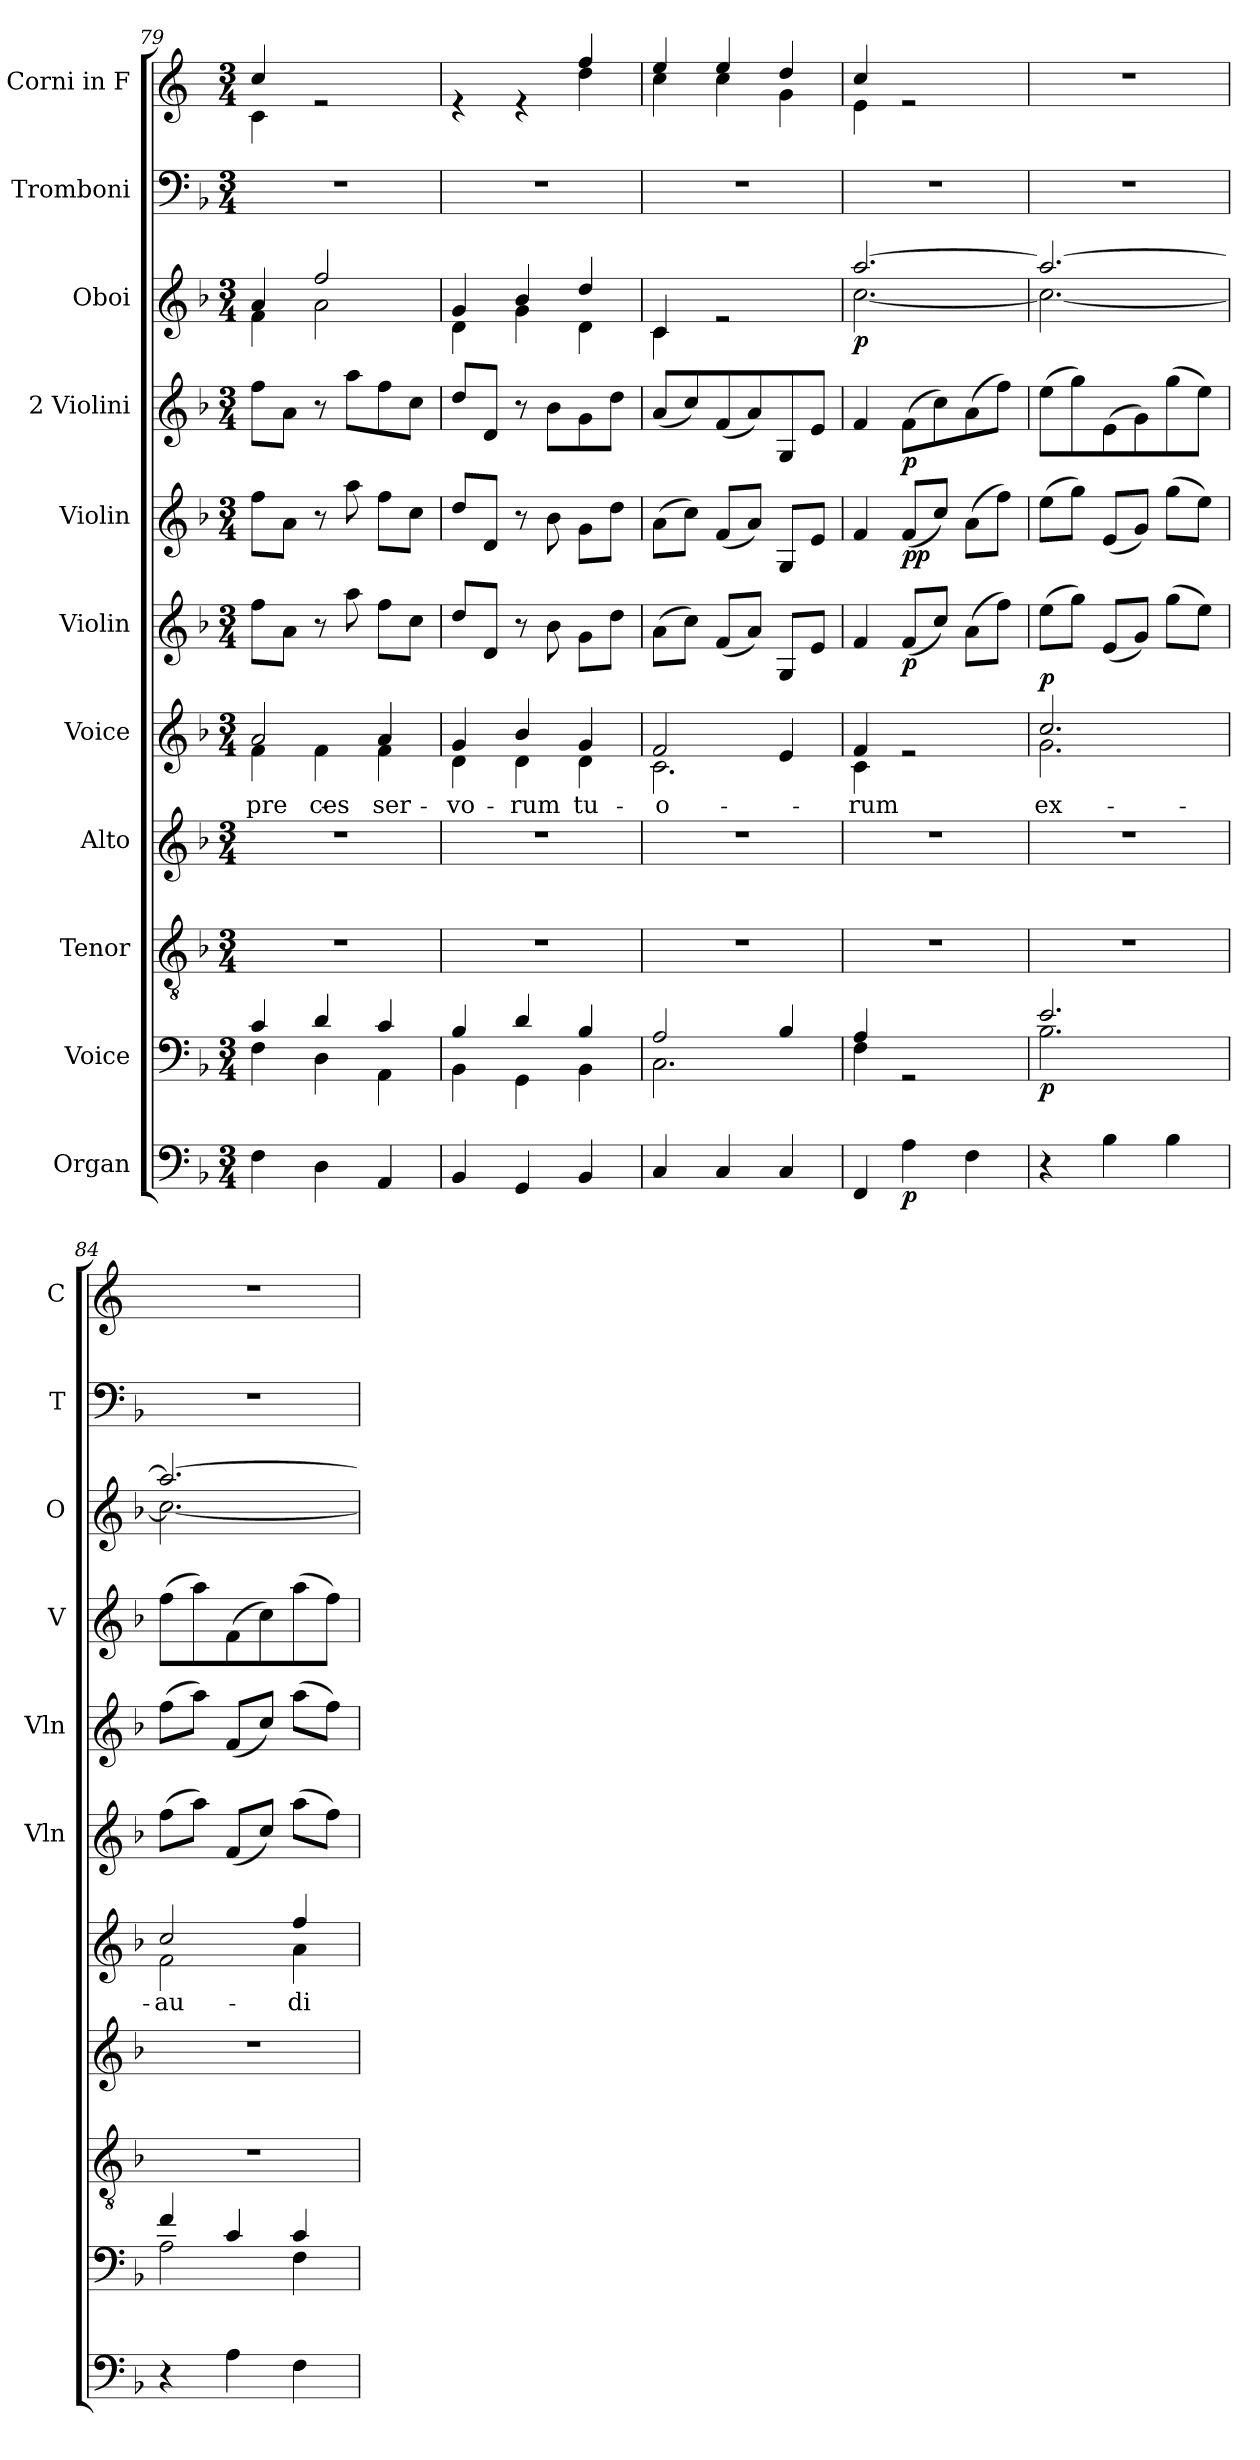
**kern	**dynam	**kern	**dynam	**kern	**kern	**kern	**text	**dynam	**kern	**dynam	**kern	**dynam	**kern	**dynam	**kern	**dynam	**kern	**kern
*part11	*part11	*part10	*part10	*part9	*part8	*part7	*part7	*part7	*part6	*part6	*part5	*part5	*part4	*part4	*part3	*part3	*part2	*part1
*staff11	*staff11	*staff10	*staff10	*staff9	*staff8	*staff7	*staff7	*staff7	*staff6	*staff6	*staff5	*staff5	*staff4	*staff4	*staff3	*staff3	*staff2	*staff1
*I"Organ	*	*I"Voice	*	*I"Tenor	*I"Alto	*I"Voice	*	*	*I"Violin	*	*I"Violin	*	*I"2 Violini	*	*I"Oboi	*	*I"Tromboni	*I"Corni in F
*	*	*	*	*	*	*	*	*	*I'Vln	*	*I'Vln	*	*I'V	*	*I'O	*	*I'T	*I'C
!!LO:LB:g=z
*clefF4	*	*clefF4	*	*clefGv2	*clefG2	*clefG2	*	*	*clefG2	*	*clefG2	*	*clefG2	*	*clefG2	*	*clefF4	*clefG2
*	*	*	*	*	*	*	*	*	*	*	*	*	*	*	*	*	*	*ITrd4c7
*k[b-]	*	*k[b-]	*	*k[b-]	*k[b-]	*k[b-]	*	*	*k[b-]	*	*k[b-]	*	*k[b-]	*	*k[b-]	*	*k[b-]	*k[b-]
*M3/4	*	*M3/4	*	*M3/4	*M3/4	*M3/4	*	*	*M3/4	*	*M3/4	*	*M3/4	*	*M3/4	*	*M3/4	*M3/4
=79	=79	=79	=79	=79	=79	=79	=79	=79	=79	=79	=79	=79	=79	=79	=79	=79	=79	=79
*	*	*^	*	*	*	*	*	*	*	*	*	*	*	*	*	*	*	*
!	!	!	!	!	!	!	!	!LO:LY:b	!	!	!	!	!	!	!	!	!	!	!
*	*	*	*	*	*	*	*^	*	*	*	*	*	*	*	*	*	*	*	*
!	!	!	!	!	!	!	!	!	!LO:LY:b	!	!	!	!	!	!	!	!	!	!	!
*	*	*	*	*	*	*	*	*	*	*	*	*	*	*	*	*	*^	*	*	*^
4F\	.	4c/	4F\	.	2.r	2.r	2a/	4f\	pre-	.	8ff\L	.	8ff\L	.	8ff\L	.	4a/	4f\	.	2.r	4f/	4F\
.	.	.	.	.	.	.	.	.	.	.	8a\J	.	8a\J	.	8a\J	.	.	.	.	.	.	.
!	!	!	!	!	!	!	!	!	!LO:LY:b	!	!	!	!	!	!	!	!	!	!	!	!	!
4D\	.	4d/	4D\	.	.	.	.	4f\	-ces	.	8r	.	8r	.	8r	.	2ff/	2a\	.	.	2re	2ryy
.	.	.	.	.	.	.	.	.	.	.	8aa\	.	8aa\	.	8aa\L	.	.	.	.	.	.	.
!	!	!	!	!	!	!	!	!	!LO:LY:b	!	!	!	!	!	!	!	!	!	!	!	!	!
4AA/	.	4c/	4AA\	.	.	.	4a/	4f\	ser-	.	8ff\L	.	8ff\L	.	8ff\	.	.	.	.	.	.	.
.	.	.	.	.	.	.	.	.	.	.	8cc\J	.	8cc\J	.	8cc\J	.	.	.	.	.	.	.
=80	=80	=80	=80	=80	=80	=80	=80	=80	=80	=80	=80	=80	=80	=80	=80	=80	=80	=80	=80	=80	=80	=80
!	!	!	!	!	!	!	!	!	!LO:LY:b	!	!	!	!	!	!	!	!	!	!	!	!	!
4BB-/	.	4B-/	4BB-\	.	2.r	2.r	4g/	4d\	-vo-	.	8dd/L	.	8dd/L	.	8dd/L	.	4g/	4d\	.	2.r	4re	2ryy
.	.	.	.	.	.	.	.	.	.	.	8d/J	.	8d/J	.	8d/J	.	.	.	.	.	.	.
!	!	!	!	!	!	!	!	!	!LO:LY:b	!	!	!	!	!	!	!	!	!	!	!	!	!
4GG/	.	4d/	4GG\	.	.	.	4b-/	4d\	-rum	.	8r	.	8r	.	8r	.	4b-/	4g\	.	.	4re	.
.	.	.	.	.	.	.	.	.	.	.	8b-\	.	8b-\	.	8b-\L	.	.	.	.	.	.	.
!	!	!	!	!	!	!	!	!	!LO:LY:b	!	!	!	!	!	!	!	!	!	!	!	!	!
4BB-/	.	4B-/	4BB-\	.	.	.	4g/	4d\	tu-	.	8g\L	.	8g\L	.	8g\	.	4dd/	4d\	.	.	4b-/	4g\
.	.	.	.	.	.	.	.	.	.	.	8dd\J	.	8dd\J	.	8dd\J	.	.	.	.	.	.	.
=81	=81	=81	=81	=81	=81	=81	=81	=81	=81	=81	=81	=81	=81	=81	=81	=81	=81	=81	=81	=81	=81	=81
!	!	!	!	!	!	!	!	!	!LO:LY:b	!	!	!	!	!	!	!	!	!	!	!	!	!
4C/	.	2A/	2.C\	.	2.r	2.r	2f/	2.c\	-o-	.	(8a\L	.	(8a\L	.	(8a/L	.	4c/	4c\	.	2.r	4a/	4f\
.	.	.	.	.	.	.	.	.	.	.	8cc\J)	.	8cc\J)	.	8cc/)	.	.	.	.	.	.	.
4C/	.	.	.	.	.	.	.	.	.	.	(8f/L	.	(8f/L	.	(8f/	.	2re	2ryy	.	.	4a/	4f\
.	.	.	.	.	.	.	.	.	.	.	8a/J)	.	8a/J)	.	8a/)	.	.	.	.	.	.	.
4C/	.	4B-/	.	.	.	.	4e/	.	.	.	8G/L	.	8G/L	.	8G/	.	.	.	.	.	4g/	4c\
.	.	.	.	.	.	.	.	.	.	.	8e/J	.	8e/J	.	8e/J	.	.	.	.	.	.	.
=82	=82	=82	=82	=82	=82	=82	=82	=82	=82	=82	=82	=82	=82	=82	=82	=82	=82	=82	=82	=82	=82	=82
!	!	!	!	!	!	!	!	!	!LO:LY:b	!	!	!	!	!	!	!	!	!	!LO:DY:b	!	!	!
4FF/	.	4A/	4F\	.	2.r	2.r	4f/	4c\	-rum	.	4f/	.	4f/	.	4f/	.	[2.aa/	[2.cc\	p	2.r	4f/	4A\
!	!LO:DY:b	!	!	!	!	!	!	!	!	!	!	!LO:DY:b	!	!LO:DY:b	!	!	!	!	!	!	!	!
!	!	!	!	!	!	!	!	!	!	!	!	!	!	!LO:DY:n=1:b	!	!LO:DY:b	!	!	!	!	!	!
4A\	p	2rGG	2ryy	.	.	.	2re	2ryy	.	.	(8f/L	p	(8f/L	p p	(8f\L	p	.	.	.	.	2re	2ryy
.	.	.	.	.	.	.	.	.	.	.	8cc/J)	.	8cc/J)	.	8cc\)	.	.	.	.	.	.	.
4F\	.	.	.	.	.	.	.	.	.	.	(8a\L	.	(8a\L	.	(8a\	.	.	.	.	.	.	.
.	.	.	.	.	.	.	.	.	.	.	8ff\J)	.	8ff\J)	.	8ff\J)	.	.	.	.	.	.	.
*	*	*	*	*	*	*	*	*	*	*	*	*	*	*	*	*	*	*	*	*	*v	*v
=83	=83	=83	=83	=83	=83	=83	=83	=83	=83	=83	=83	=83	=83	=83	=83	=83	=83	=83	=83	=83	=83
!	!	!	!	!LO:DY:b	!	!	!	!	!LO:LY:b	!LO:DY:b	!	!	!	!	!	!	!	!	!	!	!
4r	.	2.e/	2.B-\	p	2.r	2.r	2.cc/	2.g\	ex-	p	(8ee\L	.	(8ee\L	.	(8ee\L	.	2.aa/_	2.cc\_	.	2.r	2.r
.	.	.	.	.	.	.	.	.	.	.	8gg\J)	.	8gg\J)	.	8gg\)	.	.	.	.	.	.
4B-\	.	.	.	.	.	.	.	.	.	.	(8e/L	.	(8e/L	.	(8e\	.	.	.	.	.	.
.	.	.	.	.	.	.	.	.	.	.	8g/J)	.	8g/J)	.	8g\)	.	.	.	.	.	.
4B-\	.	.	.	.	.	.	.	.	.	.	(8gg\L	.	(8gg\L	.	(8gg\	.	.	.	.	.	.
.	.	.	.	.	.	.	.	.	.	.	8ee\J)	.	8ee\J)	.	8ee\J)	.	.	.	.	.	.
=84	=84	=84	=84	=84	=84	=84	=84	=84	=84	=84	=84	=84	=84	=84	=84	=84	=84	=84	=84	=84	=84
!	!	!	!	!	!	!	!	!	!LO:LY:b	!	!	!	!	!	!	!	!	!	!	!	!
4r	.	4f/	2A\	.	2.r	2.r	2cc/	2f\	-au-	.	(8ff\L	.	(8ff\L	.	(8ff\L	.	2.aa/_	2.cc\_	.	2.r	2.r
.	.	.	.	.	.	.	.	.	.	.	8aa\J)	.	8aa\J)	.	8aa\)	.	.	.	.	.	.
4A\	.	4c/	.	.	.	.	.	.	.	.	(8f/L	.	(8f/L	.	(8f\	.	.	.	.	.	.
.	.	.	.	.	.	.	.	.	.	.	8cc/J)	.	8cc/J)	.	8cc\)	.	.	.	.	.	.
!	!	!	!	!	!	!	!	!	!LO:LY:b	!	!	!	!	!	!	!	!	!	!	!	!
4F\	.	4c/	4F\	.	.	.	4ff/	4a\	-di	.	(8aa\L	.	(8aa\L	.	(8aa\	.	.	.	.	.	.
.	.	.	.	.	.	.	.	.	.	.	8ff\J)	.	8ff\J)	.	8ff\J)	.	.	.	.	.	.
*	*	*v	*v	*	*	*	*v	*v	*	*	*	*	*	*	*	*	*v	*v	*	*	*
=	=	=	=	=	=	=	=	=	=	=	=	=	=	=	=	=	=	=
*-	*-	*-	*-	*-	*-	*-	*-	*-	*-	*-	*-	*-	*-	*-	*-	*-	*-	*-
